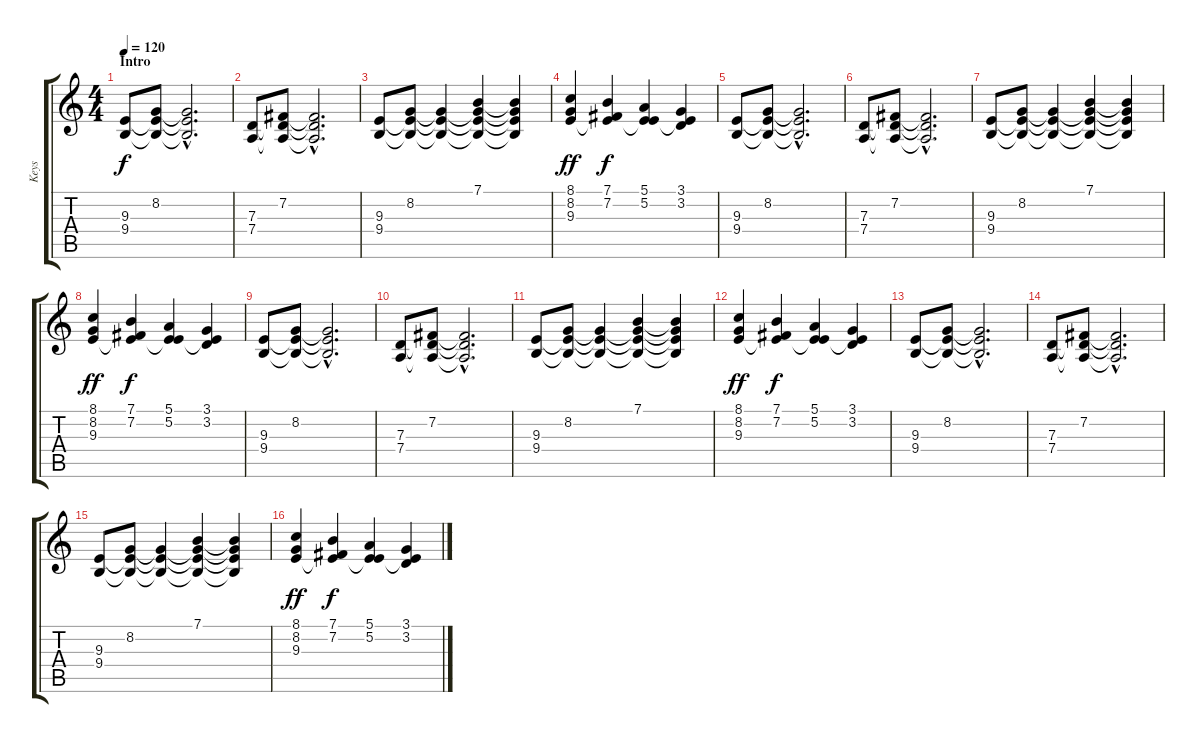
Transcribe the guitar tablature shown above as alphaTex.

\track ("Keys" "Keys") {instrument synthstrings1}
\staff {score tabs}
\tuning (E4 B3 G3 D3 A2 E2) {hide}
\ts (4 4)
\section ("" "Intro")
\tempo 120
\clef g2
\ks c
(9.3 9.4).8{dy f instrument synthstrings1} (8.2 9.3{t} 9.4{t}).8 (8.2{hac t} 9.3{hac t} 9.4{hac t}).2{d} |
(7.3 7.4).8 (7.2 7.3{t} 7.4{t}).8 (7.2{hac t} 7.3{hac t} 7.4{hac t}).2{d} |
(9.3 9.4).8 (8.2 9.3{t} 9.4{t}).8 (8.2{t} 9.3{t} 9.4{t}).4 (7.1 8.2{t} 9.3{t} 9.4{t}).4 (7.1{t} 8.2{t} 9.3{t} 9.4{t}).4 |
(8.1 8.2 9.3).4{dy ff} (7.1 7.2 9.3{t}).4{dy f} (5.1 5.2 9.3{t}).4 (3.1 3.2 9.3{t}).4 |
(9.3 9.4).8 (8.2 9.3{t} 9.4{t}).8 (8.2{hac t} 9.3{hac t} 9.4{hac t}).2{d} |
(7.3 7.4).8 (7.2 7.3{t} 7.4{t}).8 (7.2{hac t} 7.3{hac t} 7.4{hac t}).2{d} |
(9.3 9.4).8 (8.2 9.3{t} 9.4{t}).8 (8.2{t} 9.3{t} 9.4{t}).4 (7.1 8.2{t} 9.3{t} 9.4{t}).4 (7.1{t} 8.2{t} 9.3{t} 9.4{t}).4 |
(8.1 8.2 9.3).4{dy ff} (7.1 7.2 9.3{t}).4{dy f} (5.1 5.2 9.3{t}).4 (3.1 3.2 9.3{t}).4 |
(9.3 9.4).8 (8.2 9.3{t} 9.4{t}).8 (8.2{hac t} 9.3{hac t} 9.4{hac t}).2{d} |
(7.3 7.4).8 (7.2 7.3{t} 7.4{t}).8 (7.2{hac t} 7.3{hac t} 7.4{hac t}).2{d} |
(9.3 9.4).8 (8.2 9.3{t} 9.4{t}).8 (8.2{t} 9.3{t} 9.4{t}).4 (7.1 8.2{t} 9.3{t} 9.4{t}).4 (7.1{t} 8.2{t} 9.3{t} 9.4{t}).4 |
(8.1 8.2 9.3).4{dy ff} (7.1 7.2 9.3{t}).4{dy f} (5.1 5.2 9.3{t}).4 (3.1 3.2 9.3{t}).4 |
(9.3 9.4).8 (8.2 9.3{t} 9.4{t}).8 (8.2{hac t} 9.3{hac t} 9.4{hac t}).2{d} |
(7.3 7.4).8 (7.2 7.3{t} 7.4{t}).8 (7.2{hac t} 7.3{hac t} 7.4{hac t}).2{d} |
(9.3 9.4).8 (8.2 9.3{t} 9.4{t}).8 (8.2{t} 9.3{t} 9.4{t}).4 (7.1 8.2{t} 9.3{t} 9.4{t}).4 (7.1{t} 8.2{t} 9.3{t} 9.4{t}).4 |
(8.1 8.2 9.3).4{dy ff} (7.1 7.2 9.3{t}).4{dy f} (5.1 5.2 9.3{t}).4 (3.1 3.2 9.3{t}).4
